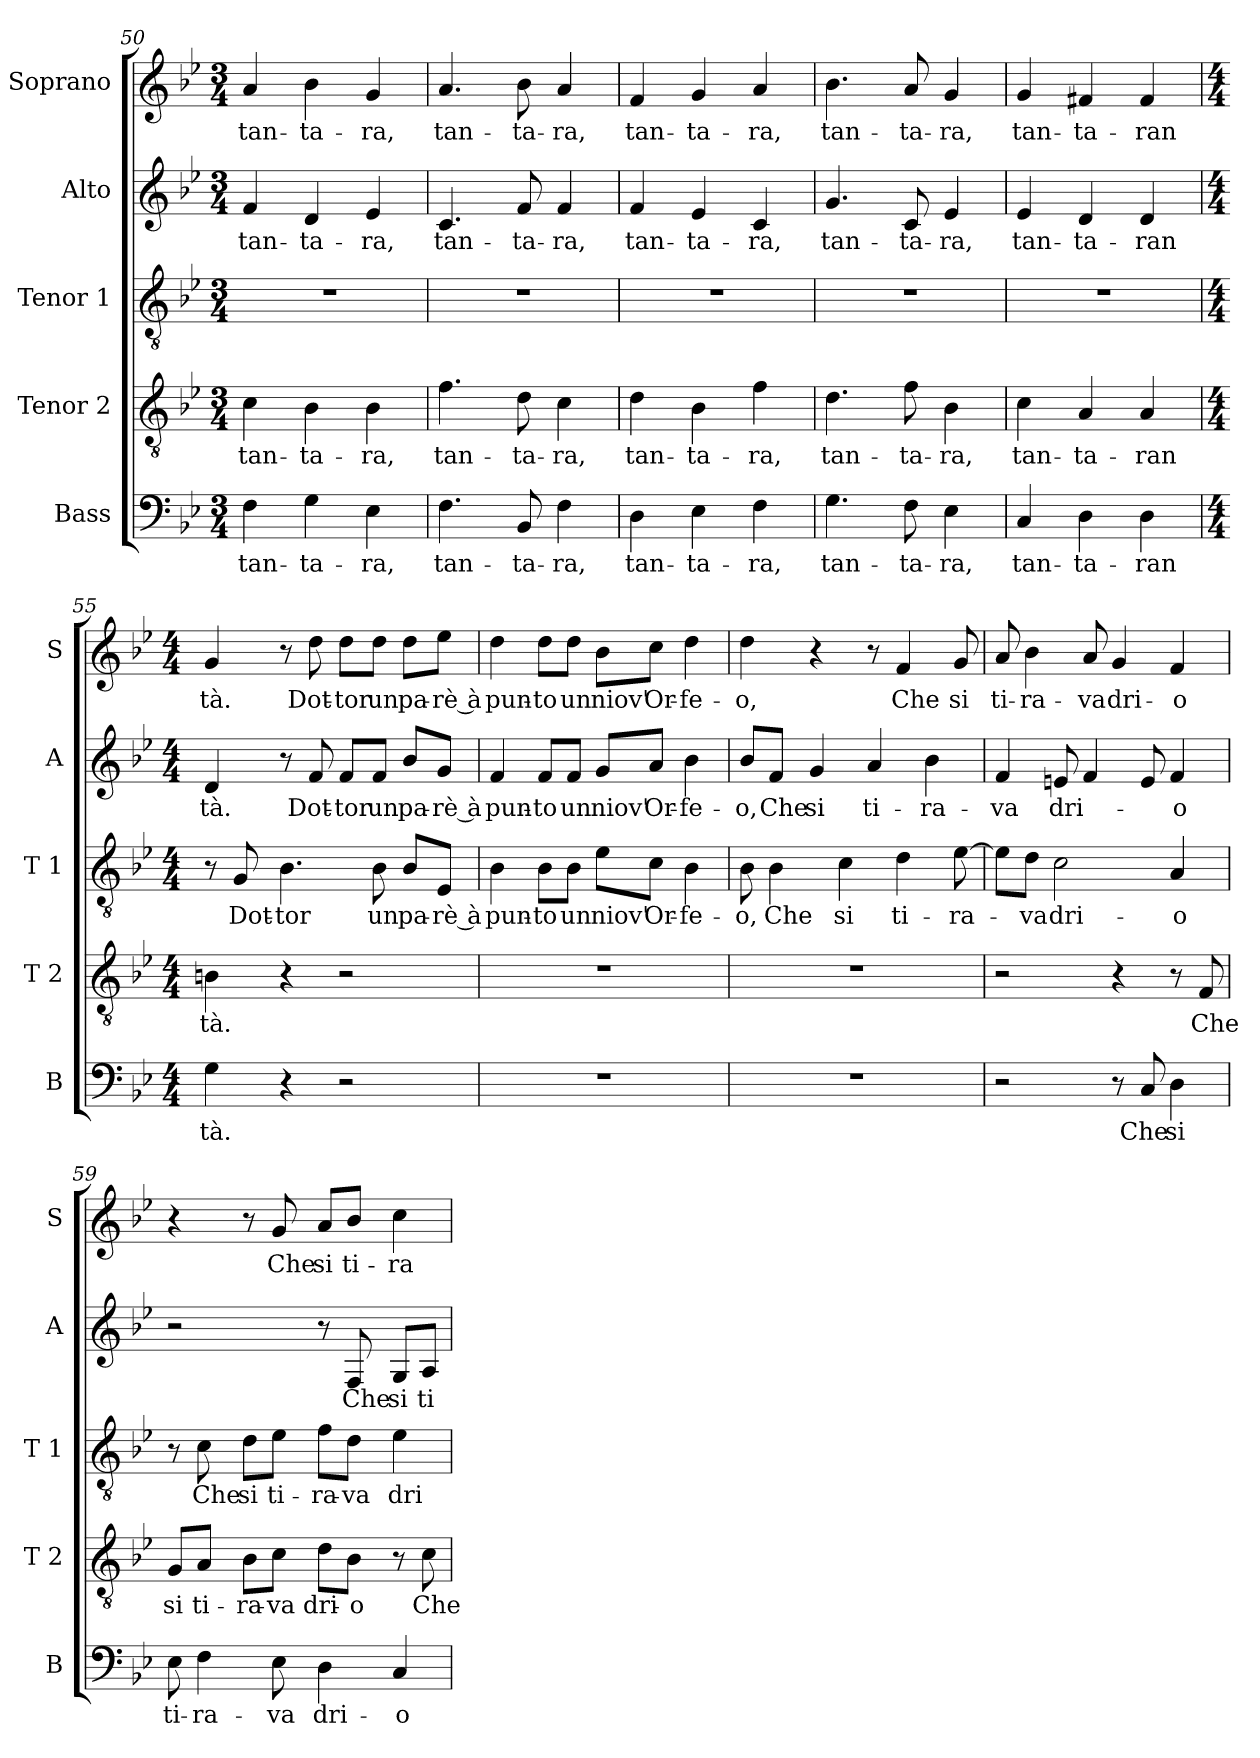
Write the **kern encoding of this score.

**kern	**text	**kern	**text	**kern	**text	**kern	**text	**kern	**text
*part5	*part5	*part4	*part4	*part3	*part3	*part2	*part2	*part1	*part1
*staff5	*staff5	*staff4	*staff4	*staff3	*staff3	*staff2	*staff2	*staff1	*staff1
*I"Bass	*	*I"Tenor 2	*	*I"Tenor 1	*	*I"Alto	*	*I"Soprano	*
*I'B	*	*I'T 2	*	*I'T 1	*	*I'A	*	*I'S	*
*clefF4	*	*clefGv2	*	*clefGv2	*	*clefG2	*	*clefG2	*
*k[b-e-]	*	*k[b-e-]	*	*k[b-e-]	*	*k[b-e-]	*	*k[b-e-]	*
*B-:	*	*B-:	*	*B-:	*	*B-:	*	*B-:	*
*M3/4	*	*M3/4	*	*M3/4	*	*M3/4	*	*M3/4	*
=50	=50	=50	=50	=50	=50	=50	=50	=50	=50
!	!LO:LY:b	!	!LO:LY:b	!	!	!	!LO:LY:b	!	!LO:LY:b
4F\	tan-	4c\	tan-	2.r	.	4f/	tan-	4a/	tan-
!	!LO:LY:b	!	!LO:LY:b	!	!	!	!LO:LY:b	!	!LO:LY:b
4G\	-ta-	4B-\	-ta-	.	.	4d/	-ta-	4b-\	-ta-
!	!LO:LY:b	!	!LO:LY:b	!	!	!	!LO:LY:b	!	!LO:LY:b
4E-\	-ra,	4B-\	-ra,	.	.	4e-/	-ra,	4g/	-ra,
=51	=51	=51	=51	=51	=51	=51	=51	=51	=51
!	!LO:LY:b	!	!LO:LY:b	!	!	!	!LO:LY:b	!	!LO:LY:b
4.F\	tan-	4.f\	tan-	2.r	.	4.c/	tan-	4.a/	tan-
!	!LO:LY:b	!	!LO:LY:b	!	!	!	!LO:LY:b	!	!LO:LY:b
8BB-/	-ta-	8d\	-ta-	.	.	8f/	-ta-	8b-\	-ta-
!	!LO:LY:b	!	!LO:LY:b	!	!	!	!LO:LY:b	!	!LO:LY:b
4F\	-ra,	4c\	-ra,	.	.	4f/	-ra,	4a/	-ra,
=52	=52	=52	=52	=52	=52	=52	=52	=52	=52
!	!LO:LY:b	!	!LO:LY:b	!	!	!	!LO:LY:b	!	!LO:LY:b
4D\	tan-	4d\	tan-	2.r	.	4f/	tan-	4f/	tan-
!	!LO:LY:b	!	!LO:LY:b	!	!	!	!LO:LY:b	!	!LO:LY:b
4E-\	-ta-	4B-\	-ta-	.	.	4e-/	-ta-	4g/	-ta-
!	!LO:LY:b	!	!LO:LY:b	!	!	!	!LO:LY:b	!	!LO:LY:b
4F\	-ra,	4f\	-ra,	.	.	4c/	-ra,	4a/	-ra,
=53	=53	=53	=53	=53	=53	=53	=53	=53	=53
!	!LO:LY:b	!	!LO:LY:b	!	!	!	!LO:LY:b	!	!LO:LY:b
4.G\	tan-	4.d\	tan-	2.r	.	4.g/	tan-	4.b-\	tan-
!	!LO:LY:b	!	!LO:LY:b	!	!	!	!LO:LY:b	!	!LO:LY:b
8F\	-ta-	8f\	-ta-	.	.	8c/	-ta-	8a/	-ta-
!	!LO:LY:b	!	!LO:LY:b	!	!	!	!LO:LY:b	!	!LO:LY:b
4E-\	-ra,	4B-\	-ra,	.	.	4e-/	-ra,	4g/	-ra,
=54	=54	=54	=54	=54	=54	=54	=54	=54	=54
!	!LO:LY:b	!	!LO:LY:b	!	!	!	!LO:LY:b	!	!LO:LY:b
4C/	tan-	4c\	tan-	2.r	.	4e-/	tan-	4g/	tan-
!	!LO:LY:b	!	!LO:LY:b	!	!	!	!LO:LY:b	!	!LO:LY:b
4D\	-ta-	4A/	-ta-	.	.	4d/	-ta-	4f#X/	-ta-
!	!LO:LY:b	!	!LO:LY:b	!	!	!	!LO:LY:b	!	!LO:LY:b
4D\	-ran	4A/	-ran	.	.	4d/	-ran	4f#/	-ran
!!LO:LB:g=z
=55	=55	=55	=55	=55	=55	=55	=55	=55	=55
*M4/4	*	*M4/4	*	*M4/4	*	*M4/4	*	*M4/4	*
!	!LO:LY:b	!	!LO:LY:b	!	!	!	!LO:LY:b	!	!LO:LY:b
4G\	tà.	4Bn\	tà.	8r	.	4d/	tà.	4g/	tà.
!	!	!	!	!	!LO:LY:b	!	!	!	!
.	.	.	.	8G/	Dot-	.	.	.	.
!	!	!	!	!	!LO:LY:b	!	!	!	!
4r	.	4r	.	4.B-\	-tor	8r	.	8r	.
!	!	!	!	!	!	!	!LO:LY:b	!	!LO:LY:b
.	.	.	.	.	.	8f/	Dot-	8dd\	Dot-
!	!	!	!	!	!	!	!LO:LY:b	!	!LO:LY:b
2r	.	2r	.	.	.	8f/L	-tor	8dd\L	-tor
!	!	!	!	!	!LO:LY:b	!	!LO:LY:b	!	!LO:LY:b
.	.	.	.	8B-\	un	8f/J	un	8dd\J	un
!	!	!	!	!	!LO:LY:b	!	!LO:LY:b	!	!LO:LY:b
.	.	.	.	8B-/L	pa-	8b-/L	pa-	8dd\L	pa-
!	!	!	!	!	!LO:LY:b	!	!LO:LY:b	!	!LO:LY:b
.	.	.	.	8E-/J	-rè à	8g/J	-rè à	8ee-\J	-rè à
=56	=56	=56	=56	=56	=56	=56	=56	=56	=56
!	!	!	!	!	!LO:LY:b	!	!LO:LY:b	!	!LO:LY:b
1r	.	1r	.	4B-\	pun-	4f/	pun-	4dd\	pun-
!	!	!	!	!	!LO:LY:b	!	!LO:LY:b	!	!LO:LY:b
.	.	.	.	8B-\L	-to	8f/L	-to	8dd\L	-to
!	!	!	!	!	!LO:LY:b	!	!LO:LY:b	!	!LO:LY:b
.	.	.	.	8B-\J	un	8f/J	un	8dd\J	un
!	!	!	!	!	!LO:LY:b	!	!LO:LY:b	!	!LO:LY:b
.	.	.	.	8e-\L	niov'	8g/L	niov'	8b-\L	niov'
!	!	!	!	!	!LO:LY:b	!	!LO:LY:b	!	!LO:LY:b
.	.	.	.	8c\J	Or-	8a/J	Or-	8cc\J	Or-
!	!	!	!	!	!LO:LY:b	!	!LO:LY:b	!	!LO:LY:b
.	.	.	.	4B-\	-fe-	4b-\	-fe-	4dd\	-fe-
=57	=57	=57	=57	=57	=57	=57	=57	=57	=57
!	!	!	!	!	!LO:LY:b	!	!LO:LY:b	!	!LO:LY:b
1r	.	1r	.	8B-\	-o,	8b-/L	-o,	4dd\	-o,
!	!	!	!	!	!LO:LY:b	!	!LO:LY:b	!	!
.	.	.	.	4B-\	Che	8f/J	Che	.	.
!	!	!	!	!	!	!	!LO:LY:b	!	!
.	.	.	.	.	.	4g/	si	4r	.
!	!	!	!	!	!LO:LY:b	!	!	!	!
.	.	.	.	4c\	si	.	.	.	.
!	!	!	!	!	!	!	!LO:LY:b	!	!
.	.	.	.	.	.	4a/	ti-	8r	.
!	!	!	!	!	!LO:LY:b	!	!	!	!LO:LY:b
.	.	.	.	4d\	ti-	.	.	4f/	Che
!	!	!	!	!	!	!	!LO:LY:b	!	!
.	.	.	.	.	.	4b-\	-ra-	.	.
!	!	!	!	!	!LO:LY:b	!	!	!	!LO:LY:b
.	.	.	.	[8e-\	-ra-	.	.	8g/	si
=58	=58	=58	=58	=58	=58	=58	=58	=58	=58
!	!	!	!	!	!	!	!LO:LY:b	!	!LO:LY:b
2r	.	2r	.	8e-\L]	.	4f/	-va	8a/	ti-
!	!	!	!	!	!LO:LY:b	!	!	!	!LO:LY:b
.	.	.	.	8d\J	-va	.	.	4b-\	-ra-
!	!	!	!	!	!LO:LY:b	!	!LO:LY:b	!	!
.	.	.	.	2c\	dri-	8en/	dri-	.	.
!	!	!	!	!	!	!	!	!	!LO:LY:b
.	.	.	.	.	.	4f/	.	8a/	-va
!	!	!	!	!	!	!	!	!	!LO:LY:b
8r	.	4r	.	.	.	.	.	4g/	dri-
!	!LO:LY:b	!	!	!	!	!	!	!	!
8C/	Che	.	.	.	.	8e/	.	.	.
!	!LO:LY:b	!	!	!	!LO:LY:b	!	!LO:LY:b	!	!LO:LY:b
4D\	si	8r	.	4A/	-o	4f/	-o	4f/	-o
!	!	!	!LO:LY:b	!	!	!	!	!	!
.	.	8F/	Che	.	.	.	.	.	.
!!LO:PB:g=z
=59	=59	=59	=59	=59	=59	=59	=59	=59	=59
!	!LO:LY:b	!	!LO:LY:b	!	!	!	!	!	!
8E-\	ti-	8G/L	si	8r	.	2r	.	4r	.
!	!LO:LY:b	!	!LO:LY:b	!	!LO:LY:b	!	!	!	!
4F\	-ra-	8A/J	ti-	8c\	Che	.	.	.	.
!	!	!	!LO:LY:b	!	!LO:LY:b	!	!	!	!
.	.	8B-\L	-ra-	8d\L	si	.	.	8r	.
!	!LO:LY:b	!	!LO:LY:b	!	!LO:LY:b	!	!	!	!LO:LY:b
8E-\	-va	8c\J	-va	8e-\J	ti-	.	.	8g/	Che
!	!LO:LY:b	!	!LO:LY:b	!	!LO:LY:b	!	!	!	!LO:LY:b
4D\	dri-	8d\L	dri-	8f\L	-ra-	8r	.	8a/L	si
!	!	!	!LO:LY:b	!	!LO:LY:b	!	!LO:LY:b	!	!LO:LY:b
.	.	8B-\J	-o	8d\J	-va	8F/	Che	8b-/J	ti-
!	!LO:LY:b	!	!	!	!LO:LY:b	!	!LO:LY:b	!	!LO:LY:b
4C/	-o	8r	.	4e-\	dri-	8G/L	si	4cc\	-ra-
!	!	!	!LO:LY:b	!	!	!	!LO:LY:b	!	!
.	.	8c\	Che	.	.	8A/J	ti-	.	.
=	=	=	=	=	=	=	=	=	=
*-	*-	*-	*-	*-	*-	*-	*-	*-	*-
